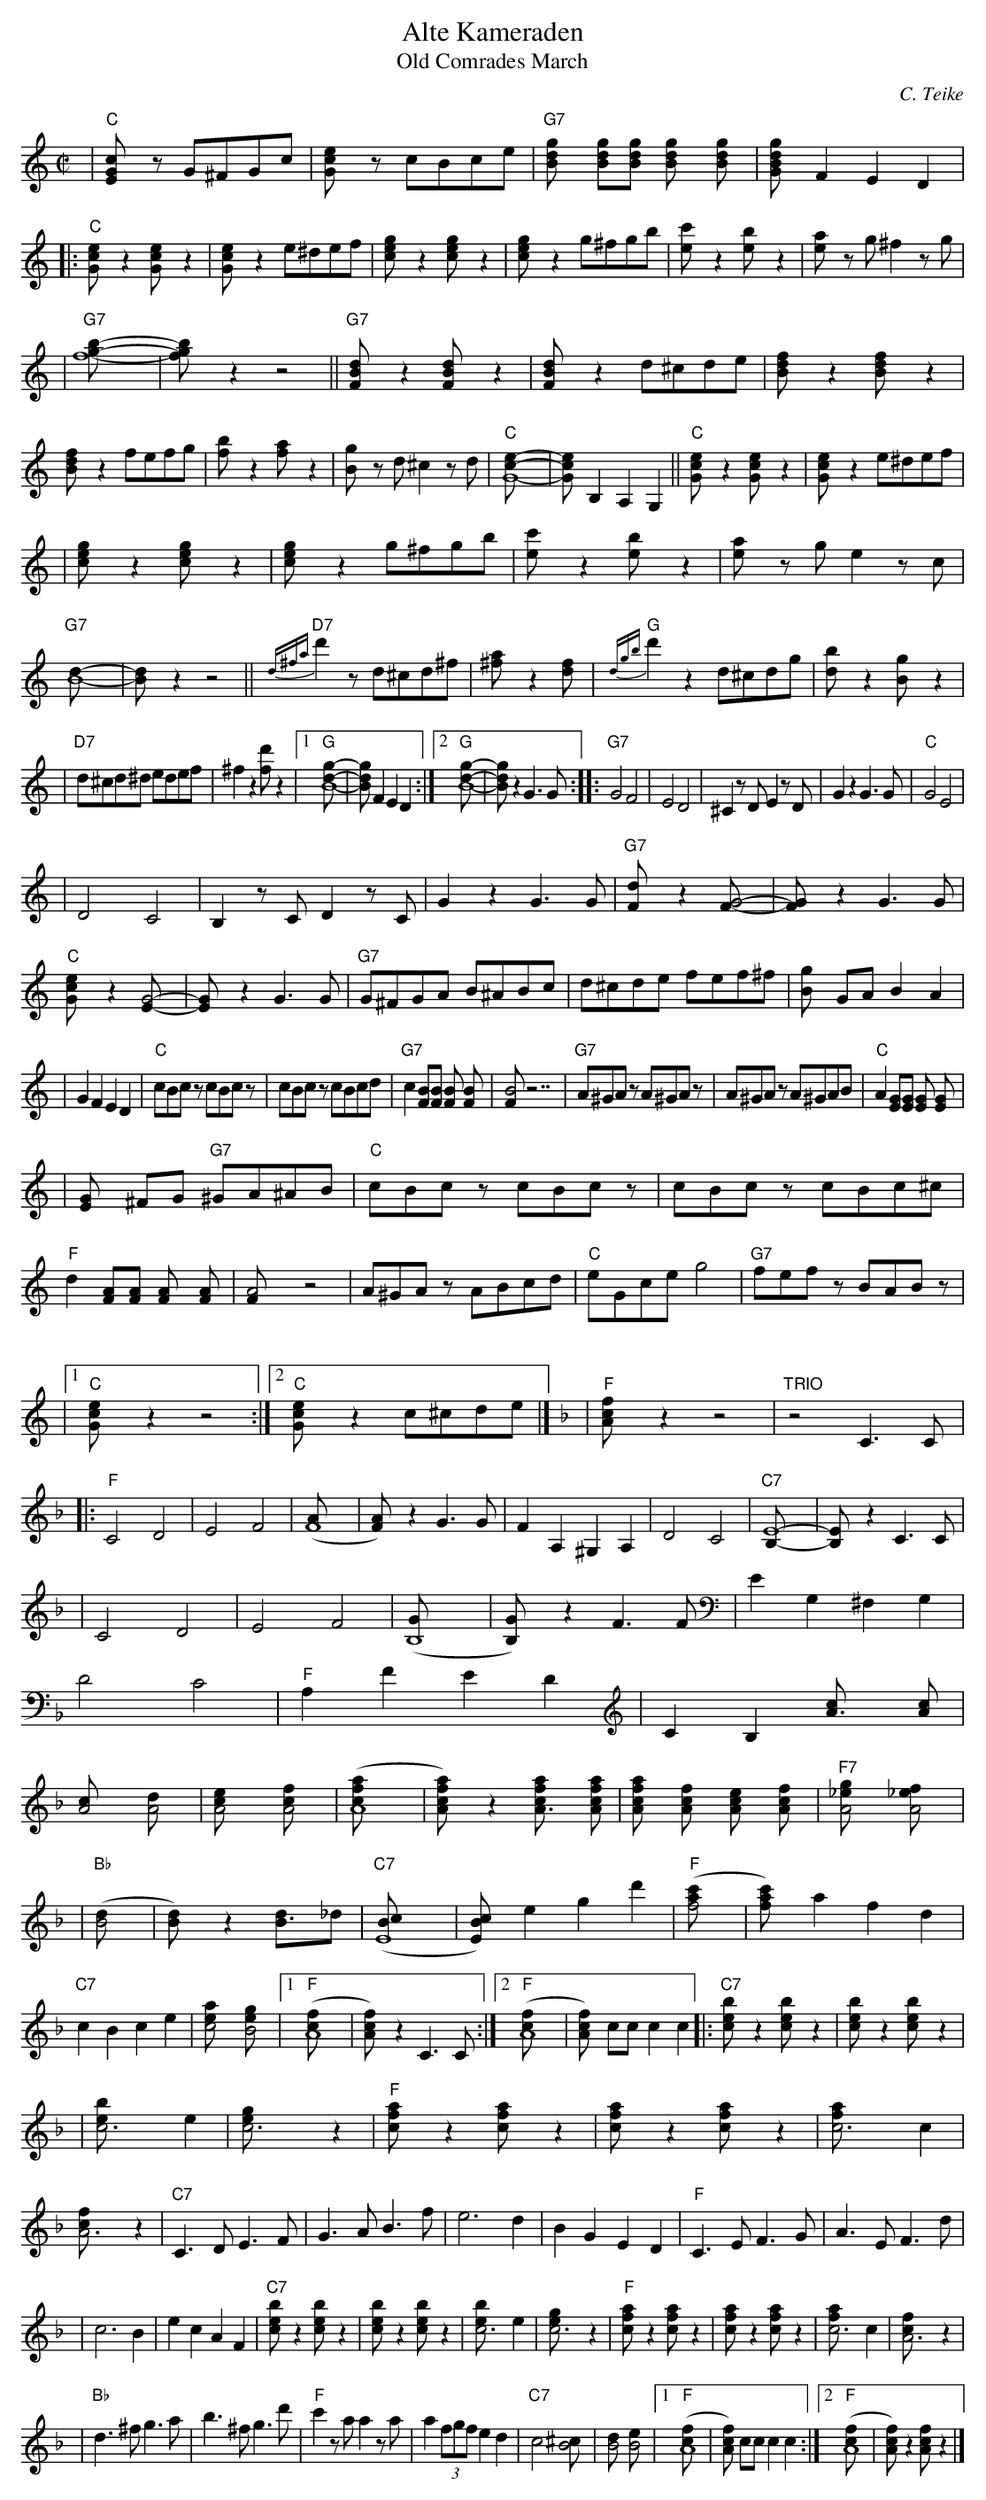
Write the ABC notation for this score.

X:1
T: Alte Kameraden
T: Old Comrades March
C: C. Teike
M: C|
L: 1/8
K: C
| "C"[c2GE] z G^FGc | [e2cG] z cBce \
| "G7"[g2dB] [gd2B][gd2B] [g2dB] [g2dB] | [g2dBG] F2 E2 D2 \
|: "C"[e2cG] z2 [e2cG] z2 | [e2cG] z2 e^def \
| [c2eg] z2 [c2eg] z2 | [c2eg] z2 g^fgb \
| [e2c'] z2 [e2b] z2 | [e2a] zg ^f2 zg |
| "G7"[f8gb]- | [f2gb] z2 z4 \
|| "G7"[d2BF] z2 [d2BF] z2 | [d2BF] z2 d^cde \
| [B2df] z2 [B2df] z2 | [B2df] z2 fefg \
| [f2b] z2 [f2a] z2 | [B2g] zd ^c2 zd \
| "C"[G8ce]- | [G2ce] B,2 A,2 G,2 \
|| "C"[G2ce] z2 [G2ce] z2 | [G2ce] z2 e^def |
| [c2eg] z2 [c2eg] z2 | [c2eg] z2 g^fgb \
| [e2c'] z2 [e2b] z2 | [e2a] zg e2 zc \
| "G7"[B8d]- | [B2d] z2 z4 \
|| "D7"{d^fa}d'2 z d^cd^f | [^f2a] z2 [d2f] \
| "G"{dgb}d'2 z2 d^cdg | [d2b] z2 [B2g] z2 |
| "D7"d^cd^d edef | ^f2 z2 [f2d'] z2 \
|1 "G"[B8dg]- | [B2dg] F2 E2 D2 :|2 "G"[B8dg]- | [B2dg] z2 G3 G :| \
|: "G7"G4 F4 | E4 D4 | ^C2 zD E2 zD | G2 z2 G3 G | "C"G4 E4 |
| D4 C4 | B,2 zC D2 zC | G2 z2 G3 G \
| "G7"[d2F] z2 [G4F]- | [G2F] z2 G3 G \
| "C"[G2ce] z2 [G4E]- | [G2E] z2 G3 G \
| "G7"G^FGA B^ABc | d^cde fef^f | [B2g] GA B2 A2 |
| G2 F2 E2 D2 | "C"cBcz cBcz | cBcz cBcd \
| "G7"c2 [FB][FB] [B2F] [B2F] | [B4F] z7 \
| "G7"A^GAz A^GAz | A^GAz A^GAB | "C"A2 [GE][GE] [G2E] [G2E] |
| [G2E] ^FG "G7"^GA^AB | "C"cBcz cBcz | cBcz cBc^c | "F"d2 [AF][AF] [A2F] [A2F] \
| [A4F] z4 | A^GAz ABcd | "C"eGce g4 | "G7"fefz BABz |
|1 "C"[G2ce] z2 z4 :|2 "C"[G2ce] z2 c^cde |] [K:F] \
| "F"[f2cA] z2 z4 | "TRIO"z4 C3 C |: "F"C4 D4 | E4 F4 \
| ([F8A] | [F2A]) z2 G3 G | F2 A,2 ^G,2 A,2 | D4 C4 \
| "C7"[E8B,]- | [E2B,] z2 C3 C |
| C4 D4 | E4 F4 | ([B,8G] | [G2B,]) z2 F3 F | E2 G,2 ^F,2 G,2 \
| D4 C4 | "F"A,2 F2 E2 D2 | C2 B,2 [A3c] [Ac] \
| [A4c] [A4d] | [A4ce] [A4cf] | ([A8cfa] | [A2cfa]) z2 [A3cfa] [Acfa] \
| [A2cfa] [A2cf] [A2ce] [A2cf] | "F7"[A4_eg] [A4_ef] |
| "Bb"([B4d] | [B2d]) z2 [B3d]_d | "C7"([E8Bc] | [E2Bc]) e2 g2 d'2 \
| "F"([f4ac'] | [f2ac']) a2 f2 d2 | "C7"c2 B2 c2 e2 | [c4ea] [B4eg] \
|1 "F"([A8cf] | [A2cf]) z2 C3 C:|2 "F"([A8cf] | [A2cf]) cc c2 c2 \
|: "C7"[c2eb] z2 [c2eb] z2 | [c2eb] z2 [c2eb] z2 |
| [c6eb] e2 | [c6eg] z2 | "F"[c2fa] z2 [c2fa] z2 | [c2fa] z2 [c2fa] z2 | [c6fa] c2 | [A6cf] z2 \
| "C7"C3 D E3 F | G3 A B3 f | e6 d2 | B2 G2 E2 D2 | "F"C3 E F3 G | A3 E F3 d |
| c6 B2 | e2 c2 A2 F2 | "C7"[c2eb] z2 [c2eb] z2 | [c2eb] z2 [c2eb] z2 \
| [c6eb] e2 | [c6eg] z2 | "F"[c2fa] z2 [c2fa] z2 | [c2fa] z2 [c2fa] z2 | [c6fa] c2 | [A6cf] z2 |
| "Bb"d3 ^f g3 a | b3 ^f g3 d' | "F"c'2 za a2 za | a2 (3fgf e2 d2 | "C7"c4 [B4^c] | [B4d] [B4e] \
|1 "F"([A8cf] | [A2cf]) cc c2 c2 :|2 "F"([A8cf] | [A2cf]) z2 [A2cf] z2 |]
